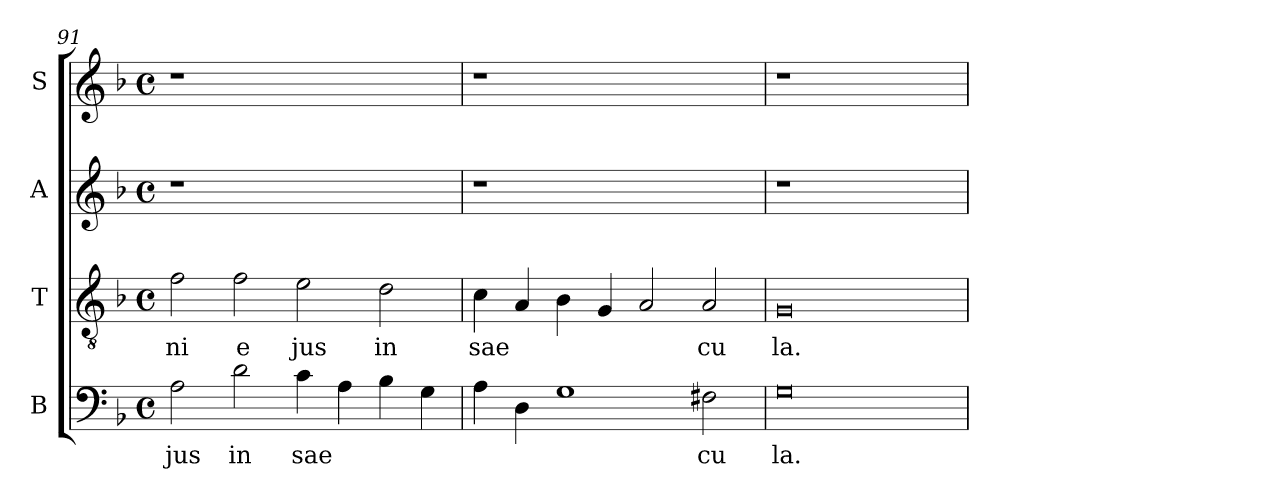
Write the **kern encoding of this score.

**kern	**text	**kern	**text	**kern	**kern
*part4	*part4	*part3	*part3	*part2	*part1
*staff4	*staff4	*staff3	*staff3	*staff2	*staff1
*I"B	*	*I"T	*	*I"A	*I"S
*I'B	*	*I'T	*	*I'A	*I'S
*clefF4	*	*clefGv2	*	*clefG2	*clefG2
*k[b-]	*	*k[b-]	*	*k[b-]	*k[b-]
*F:	*	*F:	*	*F:	*F:
*M4/4	*	*M4/4	*	*M4/4	*M4/4
*met(c)	*	*met(c)	*	*met(c)	*met(c)
=91	=91	=91	=91	=91	=91
!	!LO:LY:b:cj	!	!LO:LY:b:cj	!	!
2A\	jus	2f\	ni	1r	1r
!	!LO:LY:b:cj	!	!LO:LY:b:cj	!	!
2d\	in	2f\	e	.	.
!	!LO:LY:b	!	!LO:LY:b:cj	!	!
4c\	sae	2e\	jus	1ryy	1ryy
4A\	.	.	.	.	.
!	!	!	!LO:LY:b:cj	!	!
4B-\	.	2d\	in	.	.
4G\	.	.	.	.	.
=92	=92	=92	=92	=92	=92
!	!	!	!LO:LY:b	!	!
4A\	.	4c\	sae	1r	1r
4D\	.	4A/	.	.	.
1G	.	4B-\	.	.	.
.	.	4G/	.	.	.
.	.	2A/	.	1ryy	1ryy
!	!LO:LY:b:cj	!	!LO:LY:b:cj	!	!
2F#X\	cu	2A/	cu	.	.
=93	=93	=93	=93	=93	=93
!	!LO:LY:b:cj	!	!LO:LY:b:cj	!	!
0G	la.	0G	la.	1r	1r
.	.	.	.	1ryy	1ryy
=	=	=!	=	=	=
*-	*-	*-	*-	*-	*-
